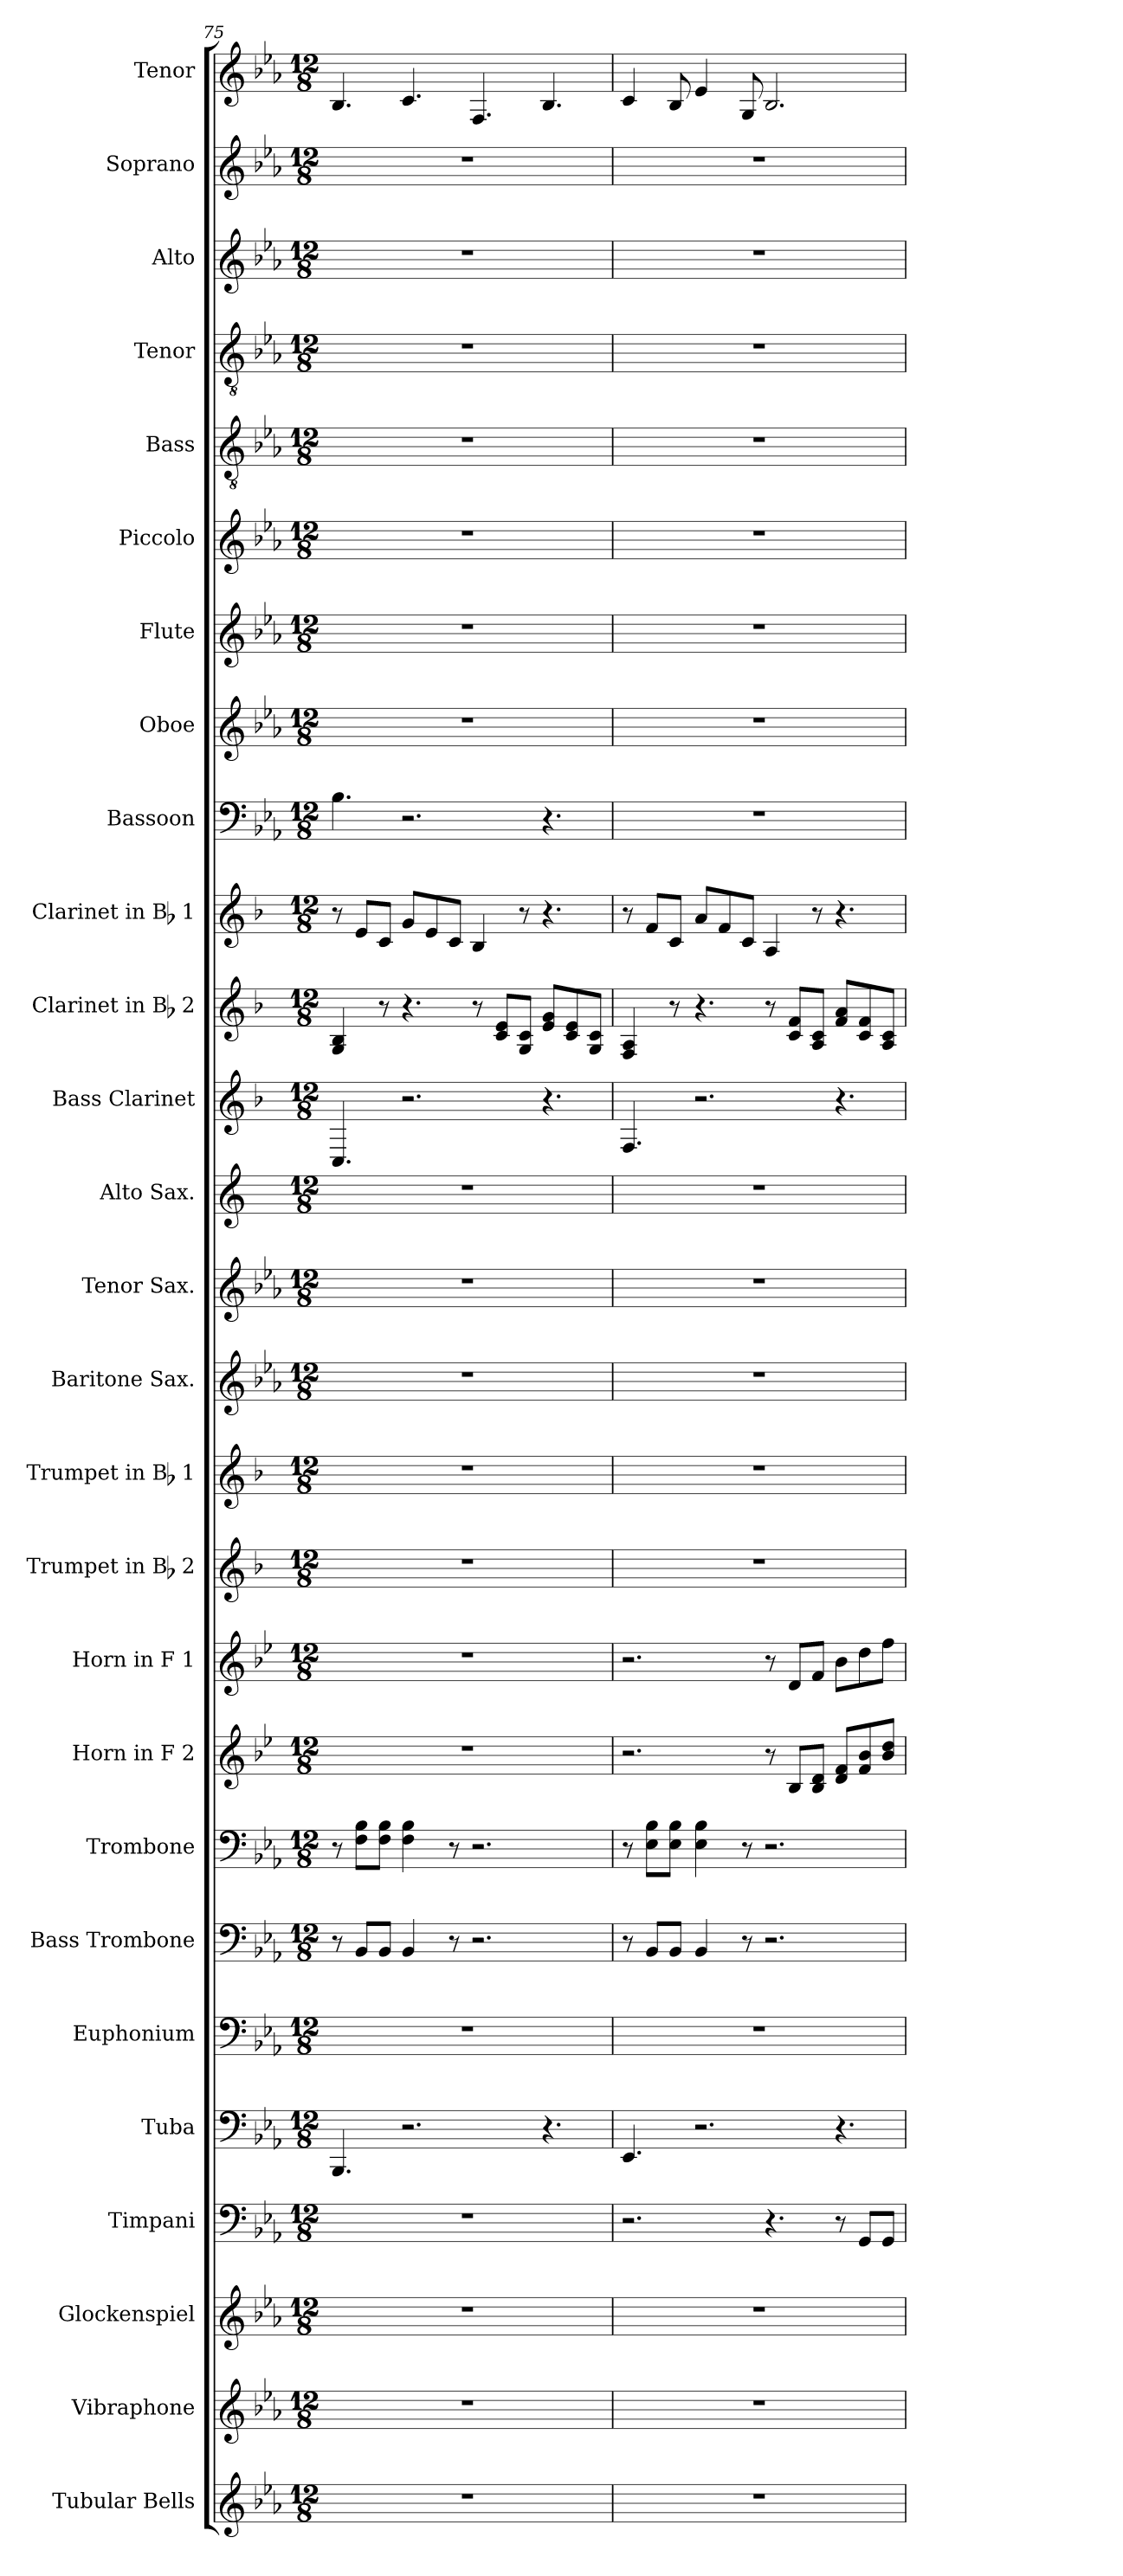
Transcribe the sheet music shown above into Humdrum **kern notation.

**kern	**kern	**kern	**kern	**kern	**kern	**kern	**kern	**kern	**kern	**kern	**kern	**kern	**kern	**kern	**kern	**kern	**kern	**kern	**kern	**kern	**kern	**kern	**kern	**kern	**kern	**kern
*part27	*part26	*part25	*part24	*part23	*part22	*part21	*part20	*part19	*part18	*part17	*part16	*part15	*part14	*part13	*part12	*part11	*part10	*part9	*part8	*part7	*part6	*part5	*part4	*part3	*part2	*part1
*staff27	*staff26	*staff25	*staff24	*staff23	*staff22	*staff21	*staff20	*staff19	*staff18	*staff17	*staff16	*staff15	*staff14	*staff13	*staff12	*staff11	*staff10	*staff9	*staff8	*staff7	*staff6	*staff5	*staff4	*staff3	*staff2	*staff1
*I"Tubular Bells	*I"Vibraphone	*I"Glockenspiel	*I"Timpani	*I"Tuba	*I"Euphonium	*I"Bass Trombone	*I"Trombone	*I"Horn in F 2	*I"Horn in F 1	*I"Trumpet in Bb 2	*I"Trumpet in Bb 1	*I"Baritone Sax.	*I"Tenor Sax.	*I"Alto Sax.	*I"Bass Clarinet	*I"Clarinet in Bb 2	*I"Clarinet in Bb 1	*I"Bassoon	*I"Oboe	*I"Flute	*I"Piccolo	*I"Bass	*I"Tenor	*I"Alto	*I"Soprano	*I"Tenor
*I'Tubular Bells	*I'Vibraphone	*I'Glockenspiel	*I'Timpani	*I'Tuba	*I'Euphonium	*I'Bass Trombone	*I'Trombone	*I'Horn in F 2	*I'Horn in F 1	*I'Trumpet in Bb 2	*I'Trumpet in Bb 1	*I'Baritone Sax.	*I'Tenor Sax.	*I'Alto Sax.	*I'Bass Clarinet	*I'Clarinet in Bb 2	*I'Clarinet in Bb 1	*I'Bassoon	*I'Oboe	*I'Flute	*I'Piccolo	*I'Bass	*I'Tenor	*I'Alto	*I'Soprano	*I'Tenor
*clefG2	*clefG2	*clefG2	*clefF4	*clefF4	*clefF4	*clefF4	*clefF4	*clefG2	*clefG2	*clefG2	*clefG2	*clefG2	*clefG2	*clefG2	*clefG2	*clefG2	*clefG2	*clefF4	*clefG2	*clefG2	*clefG2	*clefGv2	*clefGv2	*clefG2	*clefG2	*clefG2
*	*	*ITrd-14c-24	*	*	*	*	*	*ITrd4c7	*ITrd4c7	*ITrd1c2	*ITrd1c2	*ITrd12c21	*ITrd8c14	*ITrd5c9	*ITrd1c2	*ITrd1c2	*ITrd1c2	*	*	*	*ITrd-7c-12	*ITrd7c12	*ITrd7c12	*	*	*
*k[b-e-a-]	*k[b-e-a-]	*k[b-e-a-]	*k[b-e-a-]	*k[b-e-a-]	*k[b-e-a-]	*k[b-e-a-]	*k[b-e-a-]	*k[b-e-a-]	*k[b-e-a-]	*k[b-e-a-]	*k[b-e-a-]	*k[b-e-a-]	*k[b-e-a-]	*k[b-e-a-]	*k[b-e-a-]	*k[b-e-a-]	*k[b-e-a-]	*k[b-e-a-]	*k[b-e-a-]	*k[b-e-a-]	*k[b-e-a-]	*k[b-e-a-]	*k[b-e-a-]	*k[b-e-a-]	*k[b-e-a-]	*k[b-e-a-]
*E-:	*E-:	*E-:	*E-:	*E-:	*E-:	*E-:	*E-:	*E-:	*E-:	*E-:	*E-:	*E-:	*E-:	*E-:	*E-:	*E-:	*E-:	*E-:	*E-:	*E-:	*E-:	*E-:	*E-:	*E-:	*E-:	*E-:
*M12/8	*M12/8	*M12/8	*M12/8	*M12/8	*M12/8	*M12/8	*M12/8	*M12/8	*M12/8	*M12/8	*M12/8	*M12/8	*M12/8	*M12/8	*M12/8	*M12/8	*M12/8	*M12/8	*M12/8	*M12/8	*M12/8	*M12/8	*M12/8	*M12/8	*M12/8	*M12/8
=75	=75	=75	=75	=75	=75	=75	=75	=75	=75	=75	=75	=75	=75	=75	=75	=75	=75	=75	=75	=75	=75	=75	=75	=75	=75	=75
!LO:N:vis=1	!LO:N:vis=1	!LO:N:vis=1	!LO:N:vis=1	!	!LO:N:vis=1	!	!	!LO:N:vis=1	!LO:N:vis=1	!LO:N:vis=1	!LO:N:vis=1	!LO:N:vis=1	!LO:N:vis=1	!LO:N:vis=1	!	!	!	!	!LO:N:vis=1	!LO:N:vis=1	!LO:N:vis=1	!LO:N:vis=1	!LO:N:vis=1	!LO:N:vis=1	!LO:N:vis=1	!
1.r	1.r	1.r	1.r	4.BBB-i/	1.r	8r	8r	1.r	1.r	1.r	1.r	1.r	1.r	1.r	4.BB-i/	4Fi/ 4A-i	8r	4.B-i\	1.r	1.r	1.r	1.r	1.r	1.r	1.r	4.B-i/
.	.	.	.	.	.	8BB-i/L	8Fi\ 8B-iL	.	.	.	.	.	.	.	.	.	8di/L	.	.	.	.	.	.	.	.	.
.	.	.	.	.	.	8BB-i/J	8Fi\ 8B-iJ	.	.	.	.	.	.	.	.	8r	8B-i/J	.	.	.	.	.	.	.	.	.
.	.	.	.	2.r	.	4BB-i/	4Fi\ 4B-i	.	.	.	.	.	.	.	2.r	4.r	8fi/L	2.r	.	.	.	.	.	.	.	4.ci/
.	.	.	.	.	.	.	.	.	.	.	.	.	.	.	.	.	8di/	.	.	.	.	.	.	.	.	.
.	.	.	.	.	.	8r	8r	.	.	.	.	.	.	.	.	.	8B-i/J	.	.	.	.	.	.	.	.	.
.	.	.	.	.	.	2.r	2.r	.	.	.	.	.	.	.	.	8r	4A-i/	.	.	.	.	.	.	.	.	4.Fi/
.	.	.	.	.	.	.	.	.	.	.	.	.	.	.	.	8B-i/ 8diL	.	.	.	.	.	.	.	.	.	.
.	.	.	.	.	.	.	.	.	.	.	.	.	.	.	.	8Fi/ 8B-iJ	8r	.	.	.	.	.	.	.	.	.
.	.	.	.	4.r	.	.	.	.	.	.	.	.	.	.	4.r	8di/ 8fiL	4.r	4.r	.	.	.	.	.	.	.	4.B-i/
.	.	.	.	.	.	.	.	.	.	.	.	.	.	.	.	8B-i/ 8di	.	.	.	.	.	.	.	.	.	.
.	.	.	.	.	.	.	.	.	.	.	.	.	.	.	.	8Fi/ 8B-iJ	.	.	.	.	.	.	.	.	.	.
=76	=76	=76	=76	=76	=76	=76	=76	=76	=76	=76	=76	=76	=76	=76	=76	=76	=76	=76	=76	=76	=76	=76	=76	=76	=76	=76
!LO:N:vis=1	!LO:N:vis=1	!LO:N:vis=1	!	!	!LO:N:vis=1	!	!	!	!	!LO:N:vis=1	!LO:N:vis=1	!LO:N:vis=1	!LO:N:vis=1	!LO:N:vis=1	!	!	!	!LO:N:vis=1	!LO:N:vis=1	!LO:N:vis=1	!LO:N:vis=1	!LO:N:vis=1	!LO:N:vis=1	!LO:N:vis=1	!LO:N:vis=1	!
1.r	1.r	1.r	2.r	4.EE-i/	1.r	8r	8r	2.r	2.r	1.r	1.r	1.r	1.r	1.r	4.E-i/	4E-i/ 4Gi	8r	1.r	1.r	1.r	1.r	1.r	1.r	1.r	1.r	4ci/
.	.	.	.	.	.	8BB-i/L	8E-i\ 8B-iL	.	.	.	.	.	.	.	.	.	8e-i/L	.	.	.	.	.	.	.	.	.
.	.	.	.	.	.	8BB-i/J	8E-i\ 8B-iJ	.	.	.	.	.	.	.	.	8r	8B-i/J	.	.	.	.	.	.	.	.	8B-i/
.	.	.	.	2.r	.	4BB-i/	4E-i\ 4B-i	.	.	.	.	.	.	.	2.r	4.r	8gi/L	.	.	.	.	.	.	.	.	4e-i/
.	.	.	.	.	.	.	.	.	.	.	.	.	.	.	.	.	8e-i/	.	.	.	.	.	.	.	.	.
.	.	.	.	.	.	8r	8r	.	.	.	.	.	.	.	.	.	8B-i/J	.	.	.	.	.	.	.	.	8Gi/
.	.	.	4.r	.	.	2.r	2.r	8r	8r	.	.	.	.	.	.	8r	4Gi/	.	.	.	.	.	.	.	.	2.B-i/
.	.	.	.	.	.	.	.	8E-i/L	8Gi/L	.	.	.	.	.	.	8B-i/ 8e-iL	.	.	.	.	.	.	.	.	.	.
.	.	.	.	.	.	.	.	8E-i/ 8GiJ	8B-i/J	.	.	.	.	.	.	8Gi/ 8B-iJ	8r	.	.	.	.	.	.	.	.	.
.	.	.	8r	4.r	.	.	.	8Gi/ 8B-iL	8e-i\L	.	.	.	.	.	4.r	8e-i/ 8giL	4.r	.	.	.	.	.	.	.	.	.
.	.	.	8GGi/L	.	.	.	.	8B-i/ 8e-i	8gi\	.	.	.	.	.	.	8B-i/ 8e-i	.	.	.	.	.	.	.	.	.	.
.	.	.	8GGi/J	.	.	.	.	8e-i/ 8giJ	8b-i\J	.	.	.	.	.	.	8Gi/ 8B-iJ	.	.	.	.	.	.	.	.	.	.
=	=	=	=	=	=	=	=	=	=	=	=	=	=	=	=	=	=	=	=	=	=	=	=	=	=	=
*-	*-	*-	*-	*-	*-	*-	*-	*-	*-	*-	*-	*-	*-	*-	*-	*-	*-	*-	*-	*-	*-	*-	*-	*-	*-	*-
